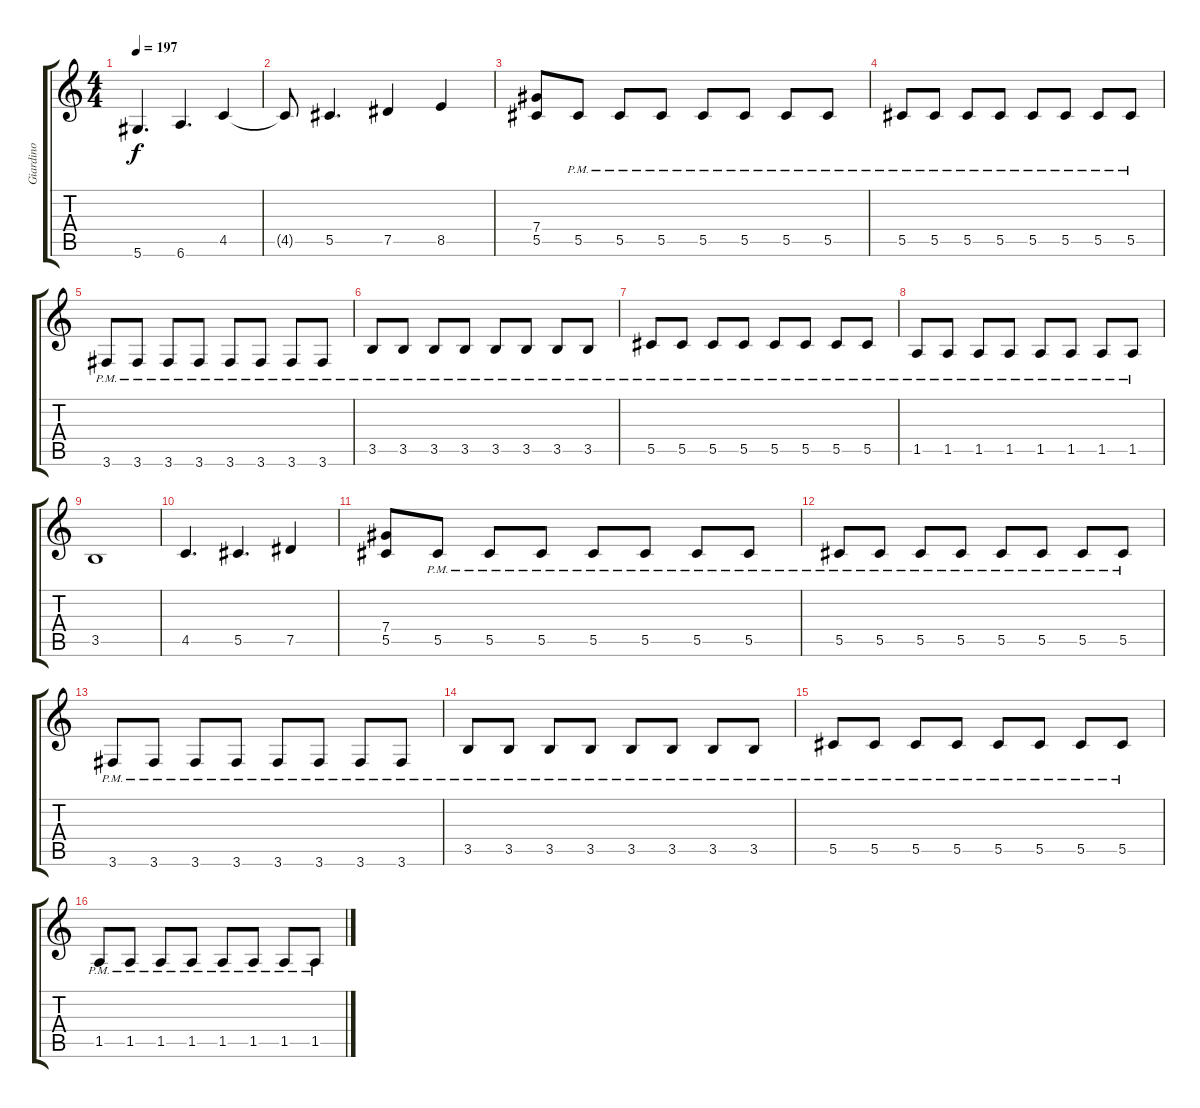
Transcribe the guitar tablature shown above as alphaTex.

\track ("Giardino" "Giardino") {instrument overdrivenguitar}
\staff {score tabs}
\tuning (Eb4 Bb3 Gb3 Db3 Ab2 Eb2) {hide}
\ts (4 4)
\tempo 197
\clef g2
\ks c
5.6.4{d dy f} 6.6.4{d} 4.5.4 |
4.5{t}.8 5.5.4{d} 7.5.4 8.5.4 |
(7.4 5.5).8 5.5{pm}.8 5.5{pm}.8 5.5{pm}.8 5.5{pm}.8 5.5{pm}.8 5.5{pm}.8 5.5{pm}.8 |
5.5{pm}.8 5.5{pm}.8 5.5{pm}.8 5.5{pm}.8 5.5{pm}.8 5.5{pm}.8 5.5{pm}.8 5.5{pm}.8 |
3.6{pm}.8 3.6{pm}.8 3.6{pm}.8 3.6{pm}.8 3.6{pm}.8 3.6{pm}.8 3.6{pm}.8 3.6{pm}.8 |
3.5{pm}.8 3.5{pm}.8 3.5{pm}.8 3.5{pm}.8 3.5{pm}.8 3.5{pm}.8 3.5{pm}.8 3.5{pm}.8 |
5.5{pm}.8 5.5{pm}.8 5.5{pm}.8 5.5{pm}.8 5.5{pm}.8 5.5{pm}.8 5.5{pm}.8 5.5{pm}.8 |
1.5{pm}.8 1.5{pm}.8 1.5{pm}.8 1.5{pm}.8 1.5{pm}.8 1.5{pm}.8 1.5{pm}.8 1.5{pm}.8 |
3.5.1 |
4.5.4{d} 5.5.4{d} 7.5.4 |
(7.4 5.5).8 5.5{pm}.8 5.5{pm}.8 5.5{pm}.8 5.5{pm}.8 5.5{pm}.8 5.5{pm}.8 5.5{pm}.8 |
5.5{pm}.8 5.5{pm}.8 5.5{pm}.8 5.5{pm}.8 5.5{pm}.8 5.5{pm}.8 5.5{pm}.8 5.5{pm}.8 |
3.6{pm}.8 3.6{pm}.8 3.6{pm}.8 3.6{pm}.8 3.6{pm}.8 3.6{pm}.8 3.6{pm}.8 3.6{pm}.8 |
3.5{pm}.8 3.5{pm}.8 3.5{pm}.8 3.5{pm}.8 3.5{pm}.8 3.5{pm}.8 3.5{pm}.8 3.5{pm}.8 |
5.5{pm}.8 5.5{pm}.8 5.5{pm}.8 5.5{pm}.8 5.5{pm}.8 5.5{pm}.8 5.5{pm}.8 5.5{pm}.8 |
1.5{pm}.8 1.5{pm}.8 1.5{pm}.8 1.5{pm}.8 1.5{pm}.8 1.5{pm}.8 1.5{pm}.8 1.5{pm}.8
